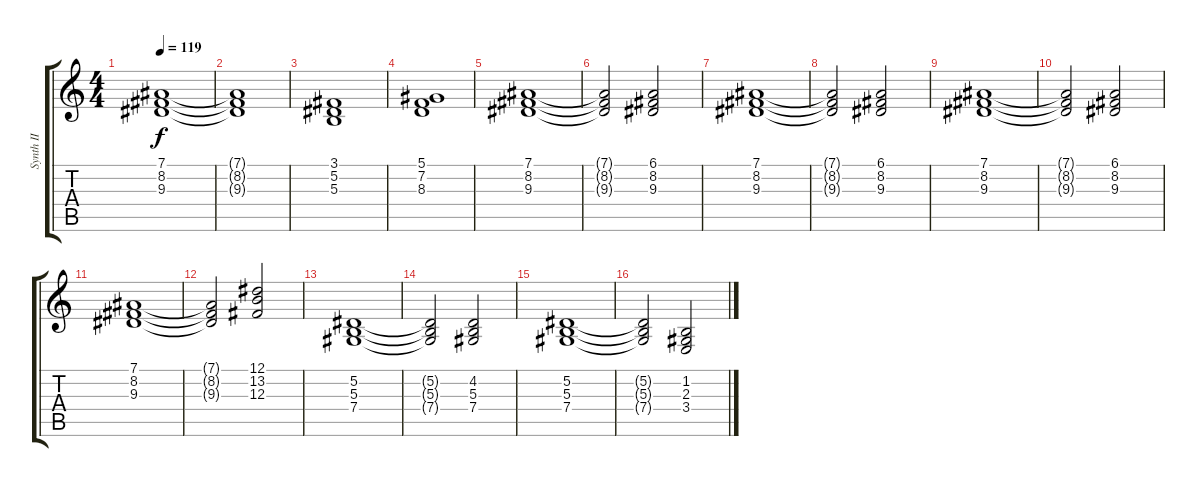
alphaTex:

\track ("Synth II" "Synth II") {instrument synthstrings1}
\staff {score tabs}
\tuning (Eb4 Bb3 Gb3 Db3 Ab2 Eb2) {hide}
\ts (4 4)
\tempo 119
\clef g2
\ks c
(7.1 8.2 9.3).1{dy f} |
(7.1{t} 8.2{t} 9.3{t}).1 |
(3.1 5.2 5.3).1 |
(5.1 7.2 8.3).1 |
(7.1 8.2 9.3).1 |
(7.1{t} 8.2{t} 9.3{t}).2 (6.1 8.2 9.3).2 |
(7.1 8.2 9.3).1 |
(7.1{t} 8.2{t} 9.3{t}).2 (6.1 8.2 9.3).2 |
(7.1 8.2 9.3).1 |
(7.1{t} 8.2{t} 9.3{t}).2 (6.1 8.2 9.3).2 |
(7.1 8.2 9.3).1 |
(7.1{t} 8.2{t} 9.3{t}).2 (12.1 13.2 12.3).2 |
(5.2 5.3 7.4).1 |
(5.2{t} 5.3{t} 7.4{t}).2 (4.2 5.3 7.4).2 |
(5.2 5.3 7.4).1 |
(5.2{t} 5.3{t} 7.4{t}).2 (1.2 2.3 3.4).2
